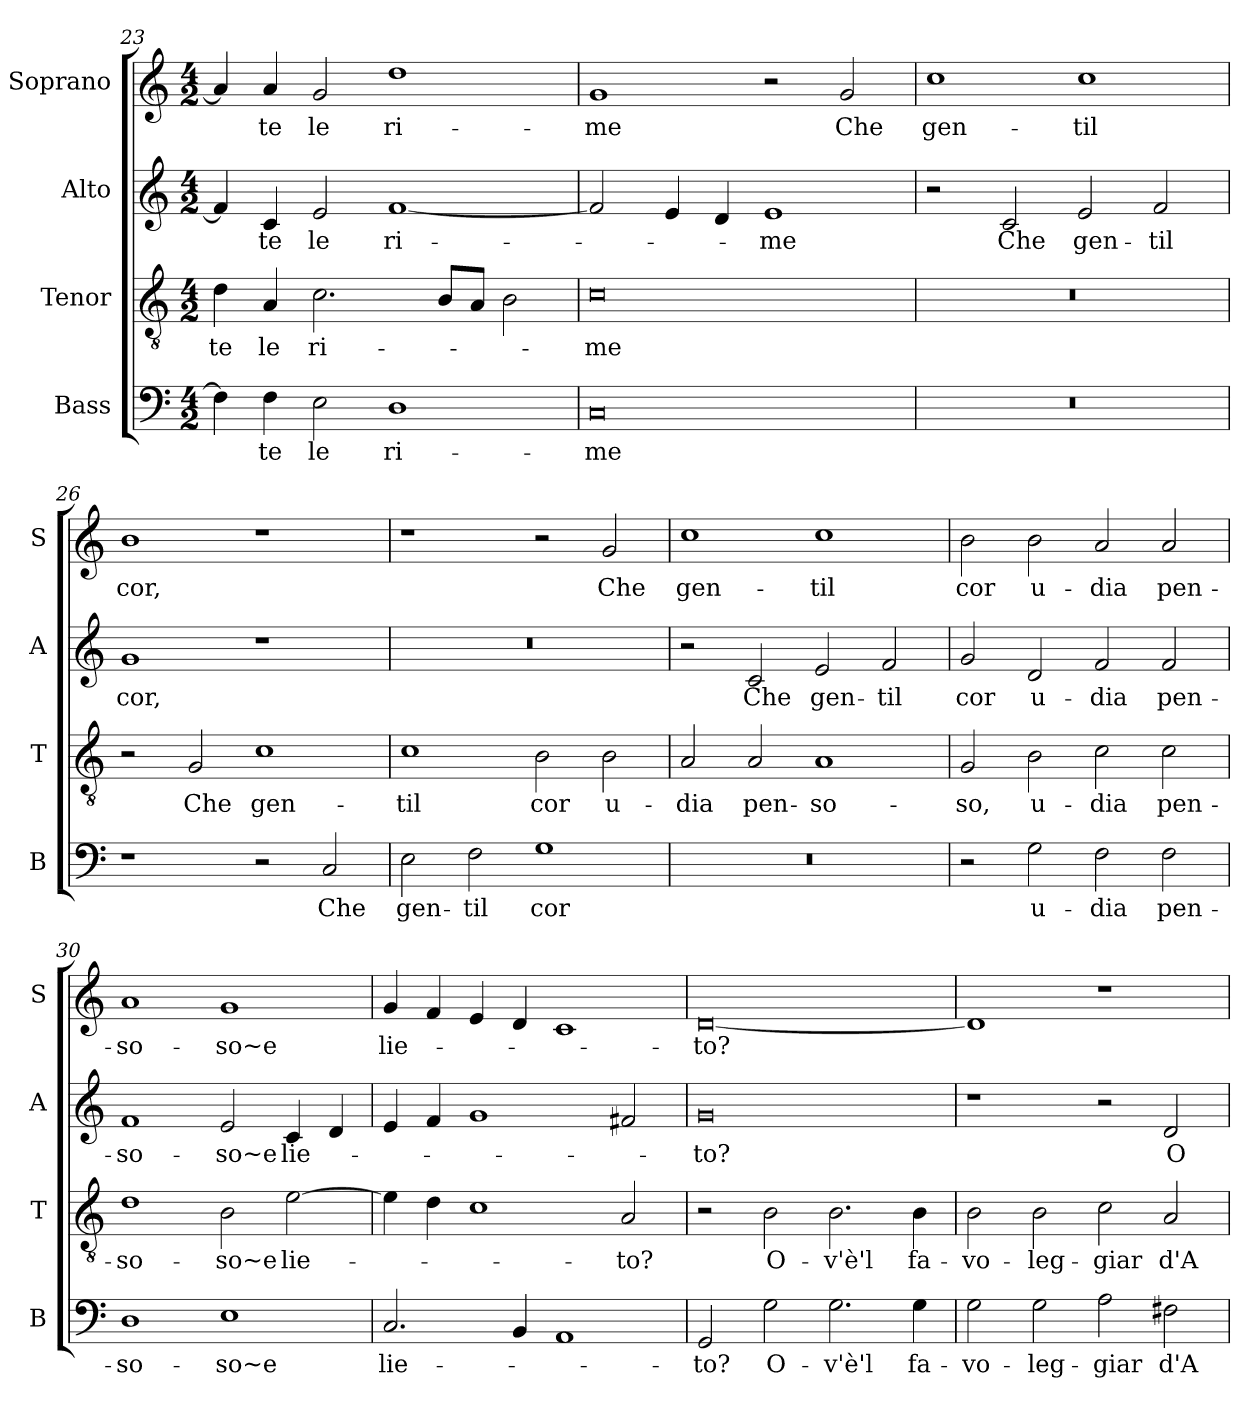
**kern	**text	**kern	**text	**kern	**text	**kern	**text
*part4	*part4	*part3	*part3	*part2	*part2	*part1	*part1
*staff4	*staff4	*staff3	*staff3	*staff2	*staff2	*staff1	*staff1
*I"Bass	*	*I"Tenor	*	*I"Alto	*	*I"Soprano	*
*I'B	*	*I'T	*	*I'A	*	*I'S	*
*clefF4	*	*clefGv2	*	*clefG2	*	*clefG2	*
*k[]	*	*k[]	*	*k[]	*	*k[]	*
*C:	*	*C:	*	*C:	*	*C:	*
*M4/2	*	*M4/2	*	*M4/2	*	*M4/2	*
=23	=23	=23	=23	=23	=23	=23	=23
!	!	!	!LO:LY:b	!	!	!	!
4F\]	.	4d\	-te	4f/]	.	4a/]	.
!	!LO:LY:b	!	!LO:LY:b	!	!LO:LY:b	!	!LO:LY:b
4F\	-te	4A/	le	4c/	-te	4a/	-te
!	!LO:LY:b	!	!LO:LY:b	!	!LO:LY:b	!	!LO:LY:b
2E\	le	2.c\	ri-	2e/	le	2g/	le
!	!LO:LY:b	!	!	!	!LO:LY:b	!	!LO:LY:b
1D	ri-	.	.	[1f	ri-	1dd	ri-
.	.	8B/L	.	.	.	.	.
.	.	8A/J	.	.	.	.	.
.	.	2B\	.	.	.	.	.
=24	=24	=24	=24	=24	=24	=24	=24
!	!LO:LY:b	!	!LO:LY:b	!	!	!	!LO:LY:b
0C	-me	0c	-me	2f/]	.	1g	-me
.	.	.	.	4e/	.	.	.
.	.	.	.	4d/	.	.	.
!	!	!	!	!	!LO:LY:b	!	!
.	.	.	.	1e	-me	2r	.
!	!	!	!	!	!	!	!LO:LY:b
.	.	.	.	.	.	2g/	Che
=25	=25	=25	=25	=25	=25	=25	=25
!	!	!	!	!	!	!	!LO:LY:b
0r	.	0r	.	2r	.	1cc	gen-
!	!	!	!	!	!LO:LY:b	!	!
.	.	.	.	2c/	Che	.	.
!	!	!	!	!	!LO:LY:b	!	!LO:LY:b
.	.	.	.	2e/	gen-	1cc	-til
!	!	!	!	!	!LO:LY:b	!	!
.	.	.	.	2f/	-til	.	.
!!LO:LB:g=z
=26	=26	=26	=26	=26	=26	=26	=26
!	!	!	!	!	!LO:LY:b	!	!LO:LY:b
1r	.	2r	.	1g	cor,	1b	cor,
!	!	!	!LO:LY:b	!	!	!	!
.	.	2G/	Che	.	.	.	.
!	!	!	!LO:LY:b	!	!	!	!
2r	.	1c	gen-	1r	.	1r	.
!	!LO:LY:b	!	!	!	!	!	!
2C/	Che	.	.	.	.	.	.
=27	=27	=27	=27	=27	=27	=27	=27
!	!LO:LY:b	!	!LO:LY:b	!	!	!	!
2E\	gen-	1c	-til	0r	.	1r	.
!	!LO:LY:b	!	!	!	!	!	!
2F\	-til	.	.	.	.	.	.
!	!LO:LY:b	!	!LO:LY:b	!	!	!	!
1G	cor	2B\	cor	.	.	2r	.
!	!	!	!LO:LY:b	!	!	!	!LO:LY:b
.	.	2B\	u-	.	.	2g/	Che
=28	=28	=28	=28	=28	=28	=28	=28
!	!	!	!LO:LY:b	!	!	!	!LO:LY:b
0r	.	2A/	-dia	2r	.	1cc	gen-
!	!	!	!LO:LY:b	!	!LO:LY:b	!	!
.	.	2A/	pen-	2c/	Che	.	.
!	!	!	!LO:LY:b	!	!LO:LY:b	!	!LO:LY:b
.	.	1A	-so-	2e/	gen-	1cc	-til
!	!	!	!	!	!LO:LY:b	!	!
.	.	.	.	2f/	-til	.	.
=29	=29	=29	=29	=29	=29	=29	=29
!	!	!	!LO:LY:b	!	!LO:LY:b	!	!LO:LY:b
2r	.	2G/	-so,	2g/	cor	2b\	cor
!	!LO:LY:b	!	!LO:LY:b	!	!LO:LY:b	!	!LO:LY:b
2G\	u-	2B\	u-	2d/	u-	2b\	u-
!	!LO:LY:b	!	!LO:LY:b	!	!LO:LY:b	!	!LO:LY:b
2F\	-dia	2c\	-dia	2f/	-dia	2a/	-dia
!	!LO:LY:b	!	!LO:LY:b	!	!LO:LY:b	!	!LO:LY:b
2F\	pen-	2c\	pen-	2f/	pen-	2a/	pen-
=30	=30	=30	=30	=30	=30	=30	=30
!	!LO:LY:b	!	!LO:LY:b	!	!LO:LY:b	!	!LO:LY:b
1D	-so-	1d	-so-	1f	-so-	1a	-so-
!	!LO:LY:b	!	!LO:LY:b	!	!LO:LY:b	!	!LO:LY:b
1E	-so~e	2B\	-so~e	2e/	-so~e	1g	-so~e
!	!	!	!LO:LY:b	!	!LO:LY:b	!	!
.	.	[2e\	lie-	4c/	lie-	.	.
.	.	.	.	4d/	.	.	.
!!LO:LB:g=z
=31	=31	=31	=31	=31	=31	=31	=31
!	!LO:LY:b	!	!	!	!	!	!LO:LY:b
2.C/	lie-	4e\]	.	4e/	.	4g/	lie-
.	.	4d\	.	4f/	.	4f/	.
.	.	1c	.	1g	.	4e/	.
4BB/	.	.	.	.	.	4d/	.
1AA	.	.	.	.	.	1c	.
!	!	!	!LO:LY:b	!	!	!	!
.	.	2A/	-to?	2f#X/	.	.	.
=32	=32	=32	=32	=32	=32	=32	=32
!	!LO:LY:b	!	!	!	!LO:LY:b	!	!LO:LY:b
2GG/	-to?	2r	.	0g	-to?	[0d	-to?
!	!LO:LY:b	!	!LO:LY:b	!	!	!	!
2G\	O-	2B\	O-	.	.	.	.
!	!LO:LY:b	!	!LO:LY:b	!	!	!	!
2.G\	-v'è'l	2.B\	-v'è'l	.	.	.	.
!	!LO:LY:b	!	!LO:LY:b	!	!	!	!
4G\	fa-	4B\	fa-	.	.	.	.
=33	=33	=33	=33	=33	=33	=33	=33
!	!LO:LY:b	!	!LO:LY:b	!	!	!	!
2G\	-vo-	2B\	-vo-	1r	.	1d]	.
!	!LO:LY:b	!	!LO:LY:b	!	!	!	!
2G\	-leg-	2B\	-leg-	.	.	.	.
!	!LO:LY:b	!	!LO:LY:b	!	!	!	!
2A\	-giar	2c\	-giar	2r	.	1r	.
!	!LO:LY:b	!	!LO:LY:b	!	!LO:LY:b	!	!
2F#X\	d'A-	2A/	d'A-	2d/	O-	.	.
=	=	=	=	=	=	=	=
*-	*-	*-	*-	*-	*-	*-	*-
